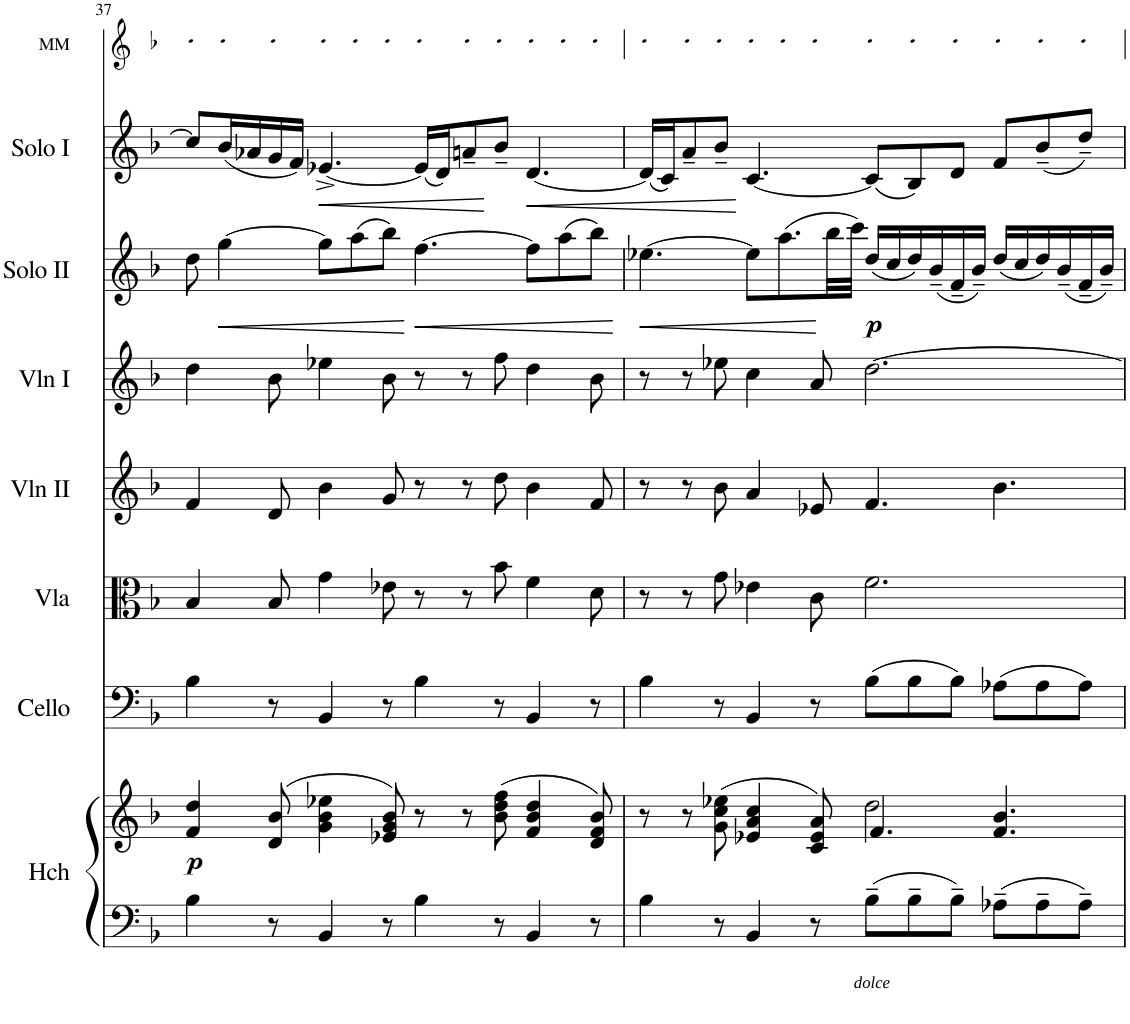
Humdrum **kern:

**kern	**kern	**dynam	**kern	**kern	**kern	**kern	**kern	**dynam	**kern	**dynam	**kern
*part8	*part8	*part8	*part7	*part6	*part5	*part4	*part3	*part3	*part2	*part2	*part1
*staff9	*staff8	*staff8/9	*staff7	*staff6	*staff5	*staff4	*staff3	*staff3	*staff2	*staff2	*staff1
*I"Harpsichord	*	*	*I"Cello	*I"Viola	*I"Violin II	*I"Violin I	*I"Solo II	*	*I"Solo I	*	*I"MM
*I'Hch	*	*	*I'Cello	*I'Vla	*I'Vln II	*I'Vln I	*I'Solo II	*	*I'Solo I	*	*I'MM
!!LO:PB:g=z
*clefF4	*clefG2	*	*clefF4	*clefC3	*clefG2	*clefG2	*clefG2	*	*clefG2	*	*clefG2
*k[b-]	*k[b-]	*	*k[b-]	*k[b-]	*k[b-]	*k[b-]	*k[b-]	*	*k[b-]	*	*k[b-]
*M12/8	*M12/8	*	*M12/8	*M12/8	*M12/8	*M12/8	*M12/8	*	*M12/8	*	*M12/8
=37	=37	=37	=37	=37	=37	=37	=37	=37	=37	=37	=37
!	!	!LO:DY:b	!	!	!	!	!	!	!	!	!
4B-\	4f/ 4dd/	p	4B-\	4B-/	4f/	4dd\	8dd\	.	8cc/L]	.	8cc!L
!	!	!	!	!	!	!	!	!LO:HP:b	!	!	!
.	.	.	.	.	.	.	[4gg\	<	(16b-/L	.	8cc!
.	.	.	.	.	.	.	.	.	16a-X/	.	.
8r	(8d/ 8b-/	.	8r	8B-/	8d/	8b-\	.	.	16g/	.	8cc!J
.	.	.	.	.	.	.	.	.	16f/JJ)	.	.
!	!	!	!	!	!	!	!	!	!	!LO:HP:b	!
4BB-/	4g\ 4b-\ 4ee-X\	.	4BB-/	4g\	4b-\	4ee-X\	8gg\L]	.	[4.e-X^/	<	8cc!L
.	.	.	.	.	.	.	(8aa\	.	.	.	8cc!
8r	8e-X/ 8g/ 8b-/)	.	8r	8e-X\	8g/	8b-\	8bb-\J)	.	.	.	8cc!J
!	!	!	!	!	!	!	!	!LO:HP:n=1:b	!	!	!
4B-\	8r	.	4B-\	8r	8r	8r	[4.ff\	[ <	(16e-/LL]	.	8cc!L
.	.	.	.	.	.	.	.	.	16d/J)	.	.
.	8r	.	.	8r	8r	8r	.	.	8an~/	.	8cc!
8r	(8b-\ 8dd\ 8ff\	.	8r	8b-\	8dd\	8ff\	.	.	8b-~/J	[	8cc!J
!	!	!	!	!	!	!	!	!	!	!LO:HP:b	!
4BB-/	4f/ 4b-/ 4dd/	.	4BB-/	4f\	4b-\	4dd\	8ff\L]	.	[4.d/	<	8cc!L
.	.	.	.	.	.	.	(8aa\	.	.	.	8cc!
8r	8d/ 8f/ 8b-/)	.	8r	8d\	8f/	8b-\	8bb-\J)	.	.	.	8cc!J
.	.	.	.	.	.	.	.	[	.	.	.
=38	=38	=38	=38	=38	=38	=38	=38	=38	=38	=38	=38
*	*^	*	*	*	*	*	*	*	*	*	*
!	!	!	!	!	!	!	!	!	!LO:HP:b	!	!	!
4B-\	8r	2.ryy	.	4B-\	8r	8r	8r	[4.ee-X\	<	(16d/LL]	.	8cc!L
.	.	.	.	.	.	.	.	.	.	16c/J)	.	.
.	8r	.	.	.	8r	8r	8r	.	.	8a~/	.	8cc!
8r	(8g\ 8cc\ 8ee-X\	.	.	8r	8g\	8b-\	8ee-X\	.	.	8b-~/J	.	8cc!J
4BB-/	4e-X/ 4a/ 4cc/	.	.	4BB-/	4e-X\	4a/	4cc\	8ee-\L]	.	[4.c/	[	8cc!L
.	.	.	.	.	.	.	.	(8.aa\	.	.	.	8cc!
8r	8c/ 8e-/ 8a/)	.	.	8r	8c\	8e-X/	8a/	.	.	.	.	8cc!J
.	.	.	.	.	.	.	.	32bb-\LL	[	.	.	.
.	.	.	.	.	.	.	.	32ccc\JJJ)	.	.	.	.
!	!	!	!LO:DY:b=2	!	!	!	!	!	!LO:DY:b	!	!	!
8B-~\L	4.f/	2dd\	other-dynamics	(8B-\L	2.f\	4.f/	[2.dd\	(16dd/LL	p	(8c/L]	.	8cc!L
.	.	.	.	.	.	.	.	16cc/	.	.	.	.
8B-~\	.	.	.	8B-\	.	.	.	16dd/)	.	8B-/)	.	8cc!
.	.	.	.	.	.	.	.	(16b-~/	.	.	.	.
8B-~\J	.	.	.	8B-\J)	.	.	.	16f~/	.	8d/J	.	8cc!J
.	.	.	.	.	.	.	.	16b-~/JJ)	.	.	.	.
8A-X~\L	4.f/ 4.b-/	.	.	(8A-X\L	.	4.b-\	.	(16dd/LL	.	8f/L	.	8cc!L
.	.	.	.	.	.	.	.	16cc/	.	.	.	.
8A-~\	.	4ryy	.	8A-\	.	.	.	16dd/)	.	(8b-~/	.	8cc!
.	.	.	.	.	.	.	.	(16b-~/	.	.	.	.
8A-~\J	.	.	.	8A-\J)	.	.	.	16f~/	.	8dd~/J)	.	8cc!J
.	.	.	.	.	.	.	.	16b-~/JJ)	.	.	.	.
*	*v	*v	*	*	*	*	*	*	*	*	*	*
=	=	=	=	=	=	=	=	=	=	=	=
*-	*-	*-	*-	*-	*-	*-	*-	*-	*-	*-	*-
